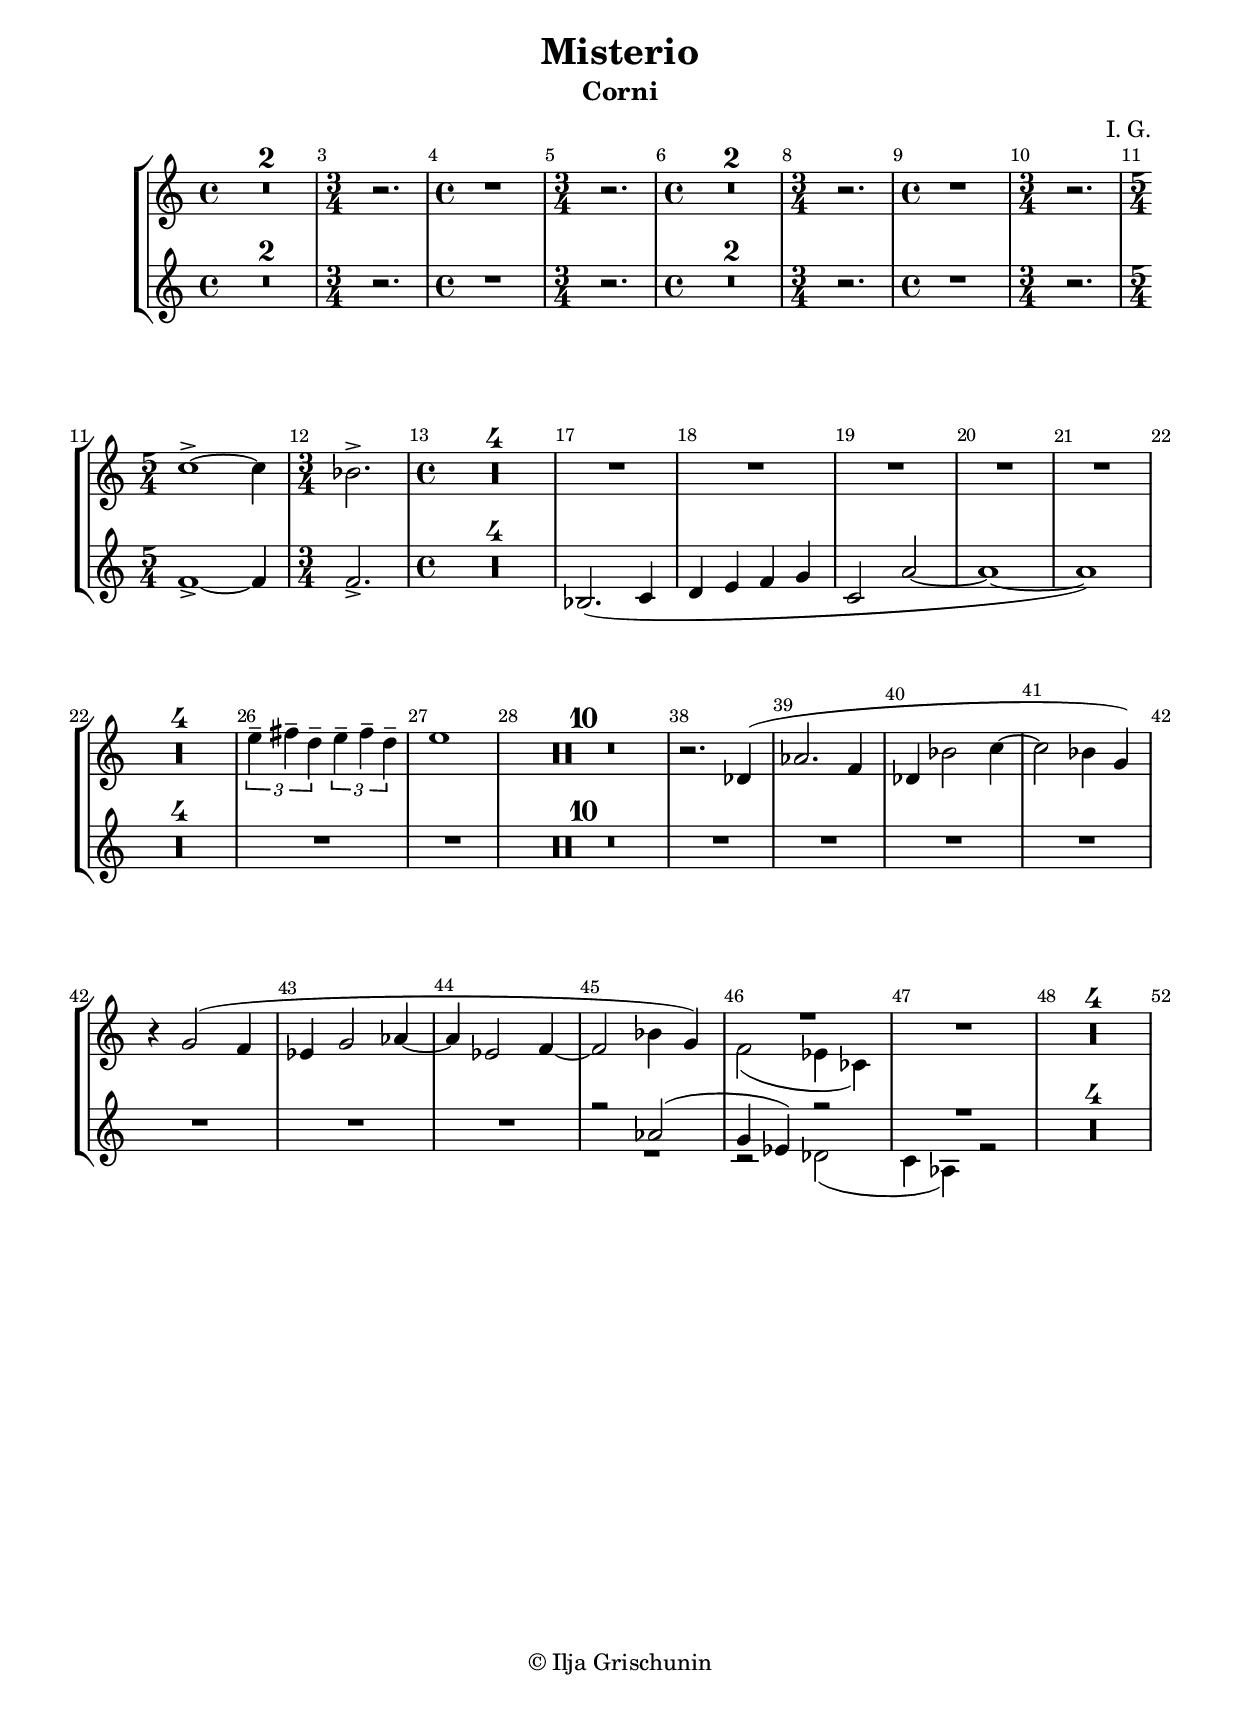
\version "2.19.15"
%\version "2.18.0"

\language "deutsch"

\header {
  title = "Misterio"
  subtitle = "Corni"
  meter = ""
  composer = "I. G."
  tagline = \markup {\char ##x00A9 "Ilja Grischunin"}
}

\paper {
  #(set-paper-size "a4")
  top-system-spacing.basic-distance = #15
  top-markup-spacing.basic-distance = #5
  markup-system-spacing.basic-distance = #15
  system-system-spacing.basic-distance = #18
  last-bottom-spacing.basic-distance = #15
  left-margin = 15
  right-margin = 15
  %two-sided = ##t
  %inner-margin = 25
  %outer-margin = 15
}

\layout {
  indent = 10
  \context {
    \Score
    \override BarNumber.break-visibility = ##(#t #t #t)
    %\remove "Bar_number_engraver"
  }
}

\version "2.19.15"
%\version "2.18.0"

\language "deutsch"

%%%%%%%%%%%%%%%%%%%%%%%%%%%%%%%%%%%%%%%%%%%%%%%%
cornoEinsMusic = \relative {
  \set Score.skipBars = ##t
  \time 4/4 R1*2
  \time 3/4 r2.
  \time 4/4 r1
  \time 3/4 r2.
  \time 4/4 R1*2
  \time 3/4 r2.
  \time 4/4 r1
  \time 3/4 r2.
  \time 5/4 f'1->~ f4
  \time 3/4 es2.->
  \time 4/4 R1*13
  \repeat unfold 2 {\tuplet 3/2 {a4-- h-- g--}} a1  
  R1*10
  %Фрагмент из новой партитуры
  %r2. des4( as'2. f4 des b'2 c4~ c2 b4 g) r g2( f4 es g2 as4~ as es2 f4~ f2)
  %Фрагмент из старой партитуры
  r2. ges,4( des'2. b4 ges es'2 f4~ f2 es4 c)
  r c2( b4 as c2 des4~ des as2 b4~ b2 
  %as'4 f e!)
  %Продолжение из новой
  es4 c)
  <<
    {
      R1
    }
    \\
    {
      b2( as4 fes)
    }
  >>
  R1*5
}

%%%%%%%%%%%%%%%%%%%%%%%%%%%%%%%%%%%%%%%%%%%%%%%%
cornoZweiMusic = \relative {
  %\clef bass
  \set Score.skipBars = ##t
  \time 4/4 R1*2
  \time 3/4 r2.
  \time 4/4 r1
  \time 3/4 r2.
  \time 4/4 R1*2
  \time 3/4 r2.
  \time 4/4 r1
  \time 3/4 r2.
  \time 5/4 b1->~ b4
  \time 3/4 b2.->
  \time 4/4 R1*4
  es,2.( f4 g a b c f,2 d'~ d1~ d) R1*23
  <<
    {
      r2 des( c4 as) r2 R1
    }
    \\
    {
      R1 r2 ges( f4 des) r2
    }
  >>
  R1*4
}


\score {
  \new StaffGroup
  <<
    \new Staff {
      \transpose f c'
      \cornoEinsMusic
    }
    \new Staff {
      \transpose f c'
      \cornoZweiMusic
    }
  >>
  %\midi {}
}